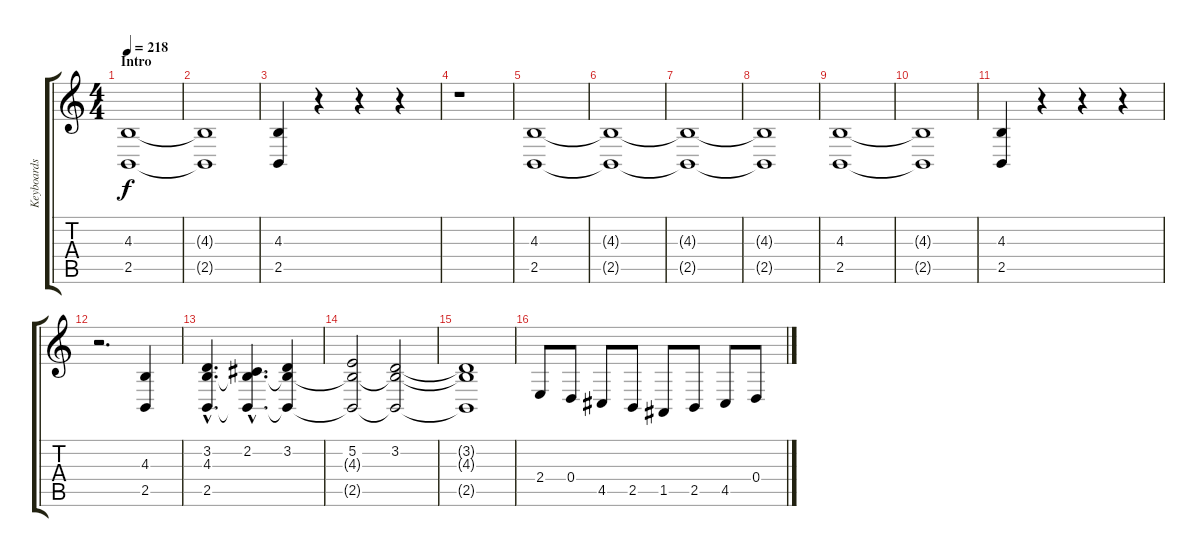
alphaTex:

\track ("Keyboards 3" "Keyboards ") {instrument stringensemble1}
\staff {score tabs}
\tuning (E4 B3 G3 D3 A2 E2) {hide}
\ts (4 4)
\section ("" "Intro")
\tempo 218
\clef g2
\ks c
(4.3 2.5).1{dy f instrument stringensemble1} |
(4.3{t} 2.5{t}).1 |
(4.3 2.5).4 r.4 r.4 r.4 |
r.1 |
(4.3 2.5).1 |
(4.3{t} 2.5{t}).1 |
(4.3{t} 2.5{t}).1 |
(4.3{t} 2.5{t}).1 |
(4.3 2.5).1 |
(4.3{t} 2.5{t}).1 |
(4.3 2.5).4 r.4 r.4 r.4 |
r.2{d} (4.3 2.5).4 |
(3.2{hac} 4.3{hac} 2.5{hac}).4{d} (2.2{hac} 4.3{hac t} 2.5{hac t}).4{d} (3.2 4.3{t} 2.5{t}).4 |
(5.2 4.3{t} 2.5{t}).2 (3.2 4.3{t} 2.5{t}).2 |
(3.2{t} 4.3{t} 2.5{t}).1 |
2.4.8 0.4.8 4.5.8 2.5.8 1.5.8 2.5.8 4.5.8 0.4.8
